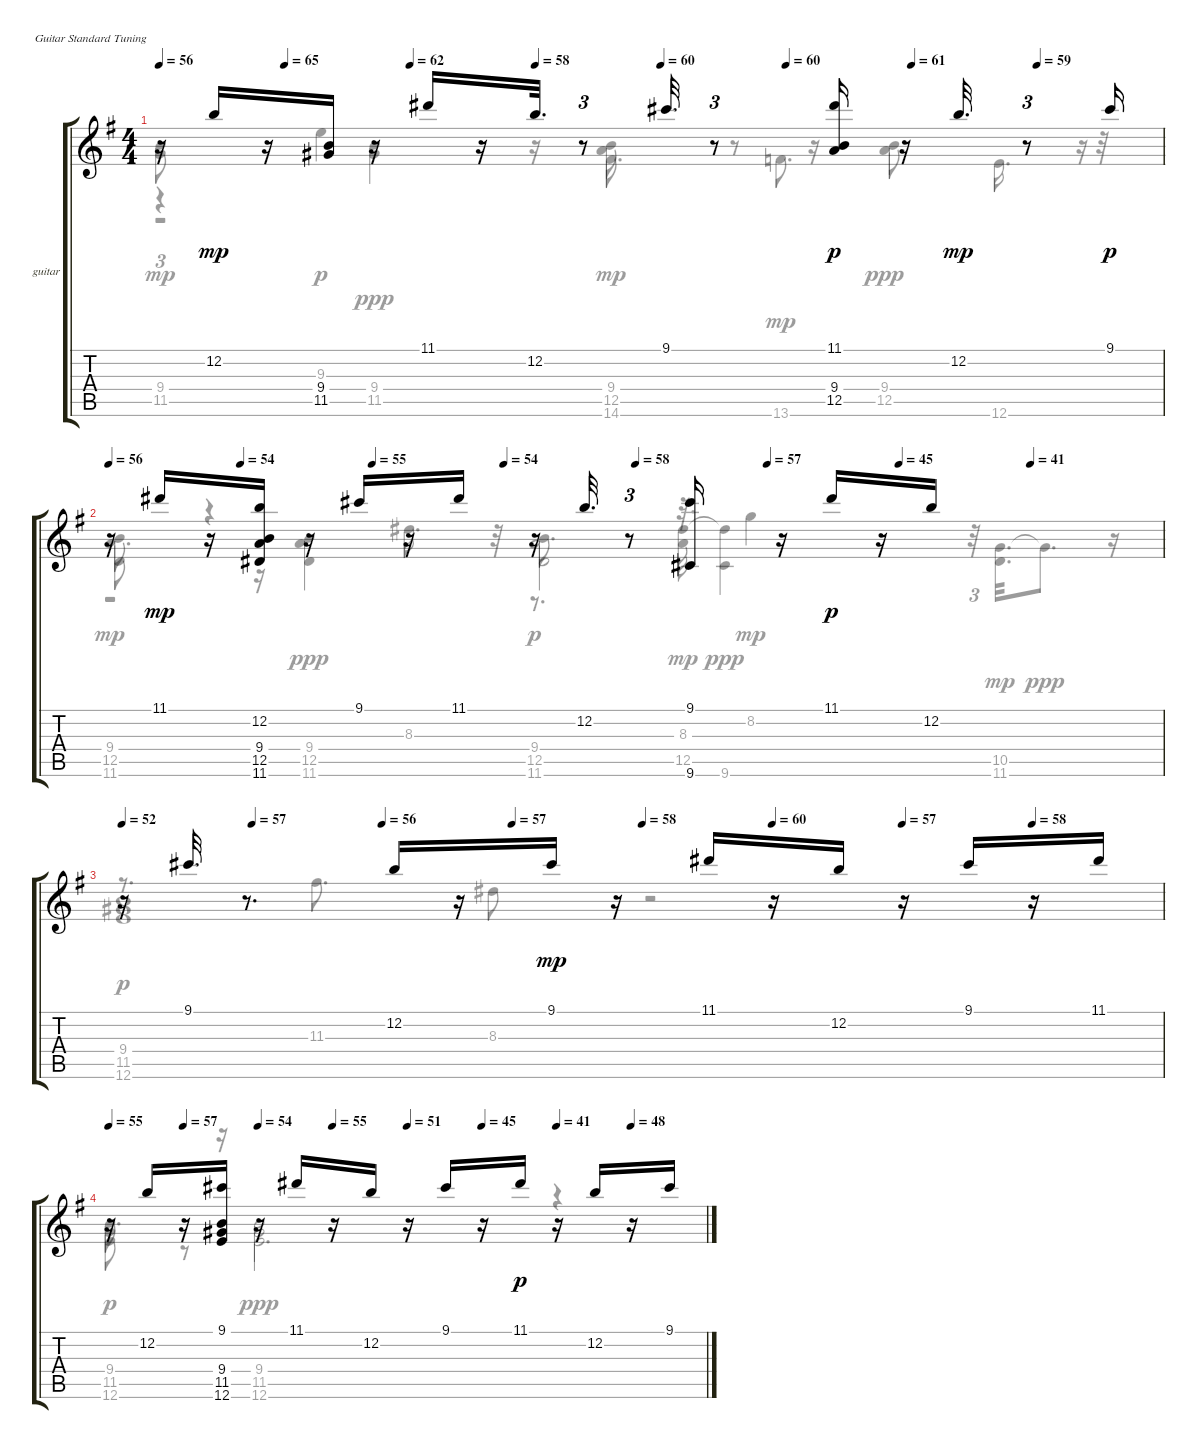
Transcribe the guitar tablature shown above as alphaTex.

\bracketExtendMode groupsimilarinstruments
\firstSystemTrackNameOrientation horizontal
\otherSystemsTrackNameOrientation horizontal
\track ("guitar" "guitar") {instrument acousticguitarnylon}
\staff {score tabs}
\tuning (E4 B3 G3 D3 A2 E2)
\voice
\ts (4 4)
\tempo 56
\tempo (65 0.125)
\tempo (62 0.25)
\tempo (58 0.375)
\tempo (60 0.5)
\tempo (60 0.625)
\tempo (61 0.75)
\tempo (59 0.875)
\clef g2
\ks g
r.16{dy p} 12.2.16{dy mp} r.16 (9.4 11.5).16 r.16 11.1.16 r.16 12.2.32{d} r.8{tu (3 2)} 9.1.32{d} r.8{tu (3 2)} (11.1 9.4 12.5).16{dy p} r.16 12.2.32{d dy mp} r.8{tu (3 2)} 9.1.16{dy p} |
\tempo 56
\tempo (54 0.125)
\tempo (55 0.25)
\tempo (54 0.375)
\tempo (58 0.5)
\tempo (57 0.625)
\tempo (45 0.75)
\tempo (41 0.875)
r.16 11.1.16{dy mp} r.16 (12.2 9.4 12.5 11.6).16 r.16 9.1.16 r.16 11.1.16 r.16 12.2.32{d} r.8{tu (3 2)} (9.1 9.6).16 r.16 11.1.16{dy p} r.16 12.2.16 |
\tempo 52
\tempo (57 0.125)
\tempo (56 0.25)
\tempo (57 0.375)
\tempo (58 0.5)
\tempo (60 0.625)
\tempo (57 0.75)
\tempo (58 0.875)
r.16 9.1.32{d} r.8{d} 12.2.16 r.16 9.1.16{dy mp} r.16 11.1.16 r.16 12.2.16 r.16 9.1.16 r.16 11.1.16 |
\tempo 55
\tempo (57 0.125)
\tempo (54 0.25)
\tempo (55 0.375)
\tempo (51 0.5)
\tempo (45 0.625)
\tempo (41 0.75)
\tempo (48 0.875)
r.16 12.2.16 r.16 (9.1 9.4 11.5 12.6).16 r.16 11.1.16 r.16 12.2.16 r.16 9.1.16 r.16 11.1.16{dy p} r.16 12.2.16 r.16 9.1.16
\voice
\clef g2
\ottava regular
\simile none
\ks g
(9.4 11.5).8{dy mp} r.16 9.3.4{dy p} r.16 (9.4 12.5).8{dy mp} r.8 9.4.4{dy ppp} |
(9.4 11.6).8{dy mp} r.4 8.3.16{d} r.32 9.4.8{d dy p} r.32{d} 8.2.4{dy mp} r.32{tu (3 2)} |
r.8{d} 11.3.8{d} 8.3.8 r.2 |
9.4.8{d dy p} r.16 (9.4 11.5).2{dy ppp} r.4
\voice
\clef g2
\ottava regular
\simile none
\ks g
r.4{dy ppp} (9.4 11.5).4 14.6.8{d dy mp} r.16 12.5.8{d dy ppp} r.16 |
12.5.8{d dy mp} r.16 (9.4 12.5 11.6).4{dy ppp} r.8{d} (8.3 12.5).32{dy mp} (8.3{t} 9.6).4{dy ppp} |
(9.4 11.5 12.6).1{dy p} |
(11.5 12.6).8 r.8 12.6.2{d dy ppp}
\voice
\clef g2
\ottava regular
\simile none
\ks g
r.1{tu (3 2) dy mp} 13.6.8{d} 12.6.16{d} r.32 |
r.2 (12.5 11.6).2{dy p} (10.5 11.6).32{d dy mp} 10.5{t}.8{d dy ppp} r.16 |
|
